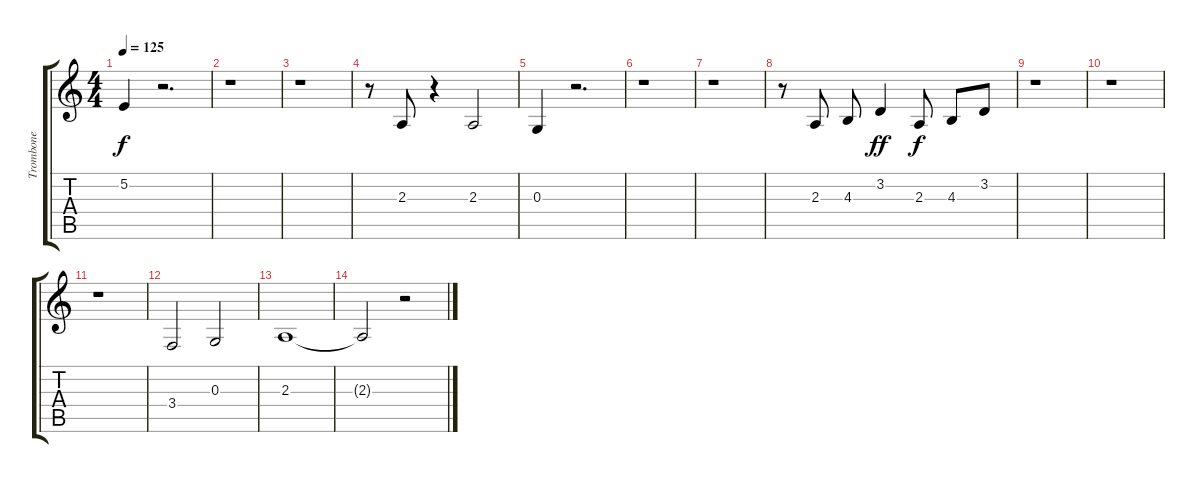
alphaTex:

\track ("Trombone" "Trombone") {instrument trombone}
\staff {score tabs}
\tuning (E4 B3 G3 D3 A2 E2) {hide}
\ts (4 4)
\tempo 125
\clef g2
\ks c
5.2.4{dy f} r.2{d} |
r.1 |
r.1 |
r.8 2.3.8 r.4 2.3.2 |
0.3.4 r.2{d} |
r.1 |
r.1 |
r.8 2.3.8 4.3.8 3.2.4{dy ff} 2.3.8{dy f} 4.3.8 3.2.8 |
r.1 |
r.1 |
r.1 |
3.4.2 0.3.2 |
2.3.1 |
2.3{t}.2 r.2
